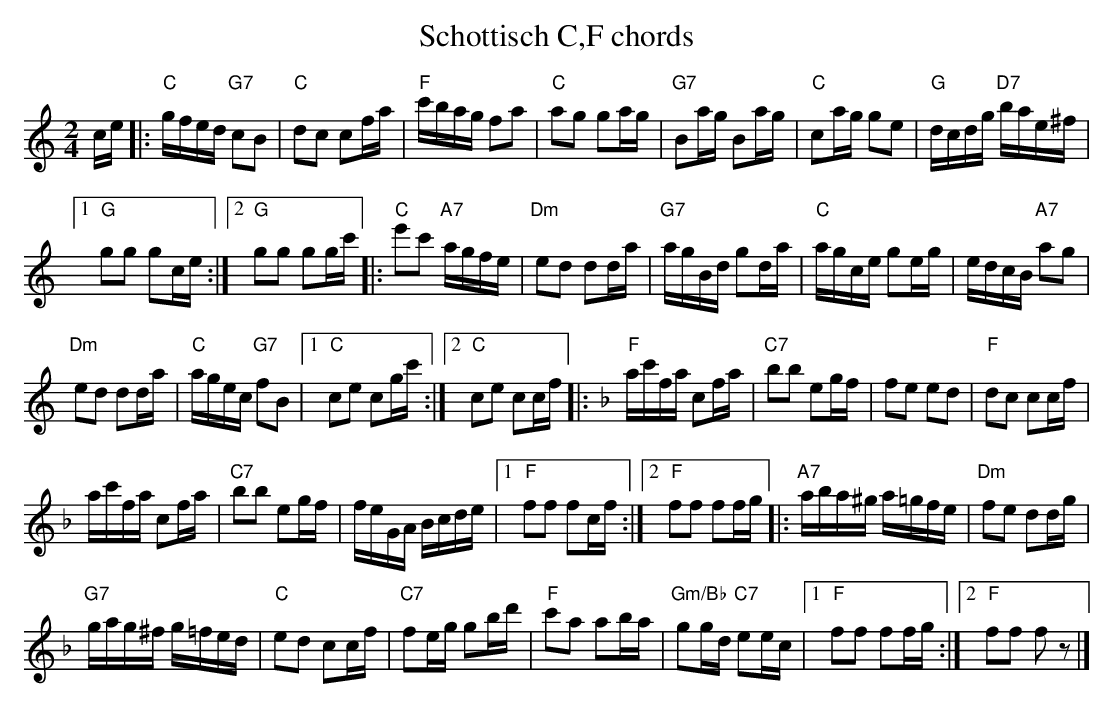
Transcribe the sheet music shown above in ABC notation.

X:1
T: Schottisch C,F chords
M:2/4
L:1/16
K:C %%MIDI gchordon
ce |: "C"gfed "G7"c2B2 | "C"d2c2 c2fa | "F"c'bag f2a2 | "C"a2g2 g2ag | "G7"B2ag B2ag | "C"c2ag g2e2 | "G"dcdg "D7"bae^f |1
"G"g2g2 g2ce :|2 "G"g2g2 g2gc' |: "C"e'2c'2 "A7"agfe | "Dm"e2d2 d2da | "G7"agBd g2da | "C"agce g2eg | edcB "A7"a2g2 |
"Dm"e2d2 d2da | "C"agec "G7"f2B2 |1 "C"c2e2 c2gc' :|2 "C"c2e2 c2cf |: [K:F] "F"ac'fa c2fa | "C7"b2b2 e2gf | f2e2 e2d2 | "F"d2c2 c2cf |
ac'fa c2fa | "C7"b2b2 e2gf | feGA Bcde |1 "F"f2f2 f2cf :|2 "F"f2f2 f2fg |: "A7"aba^g a=gfe | "Dm"f2e2 d2dg |
"G7"gag^f g=fed | "C"e2d2 c2cf | "C7"f2eg g2bd' | "F"c'2a2 a2ba | "Gm/Bb"g2gd "C7"e2ec |1 "F"f2f2 f2fg :|2 "F"f2f2 f2z2 |]
